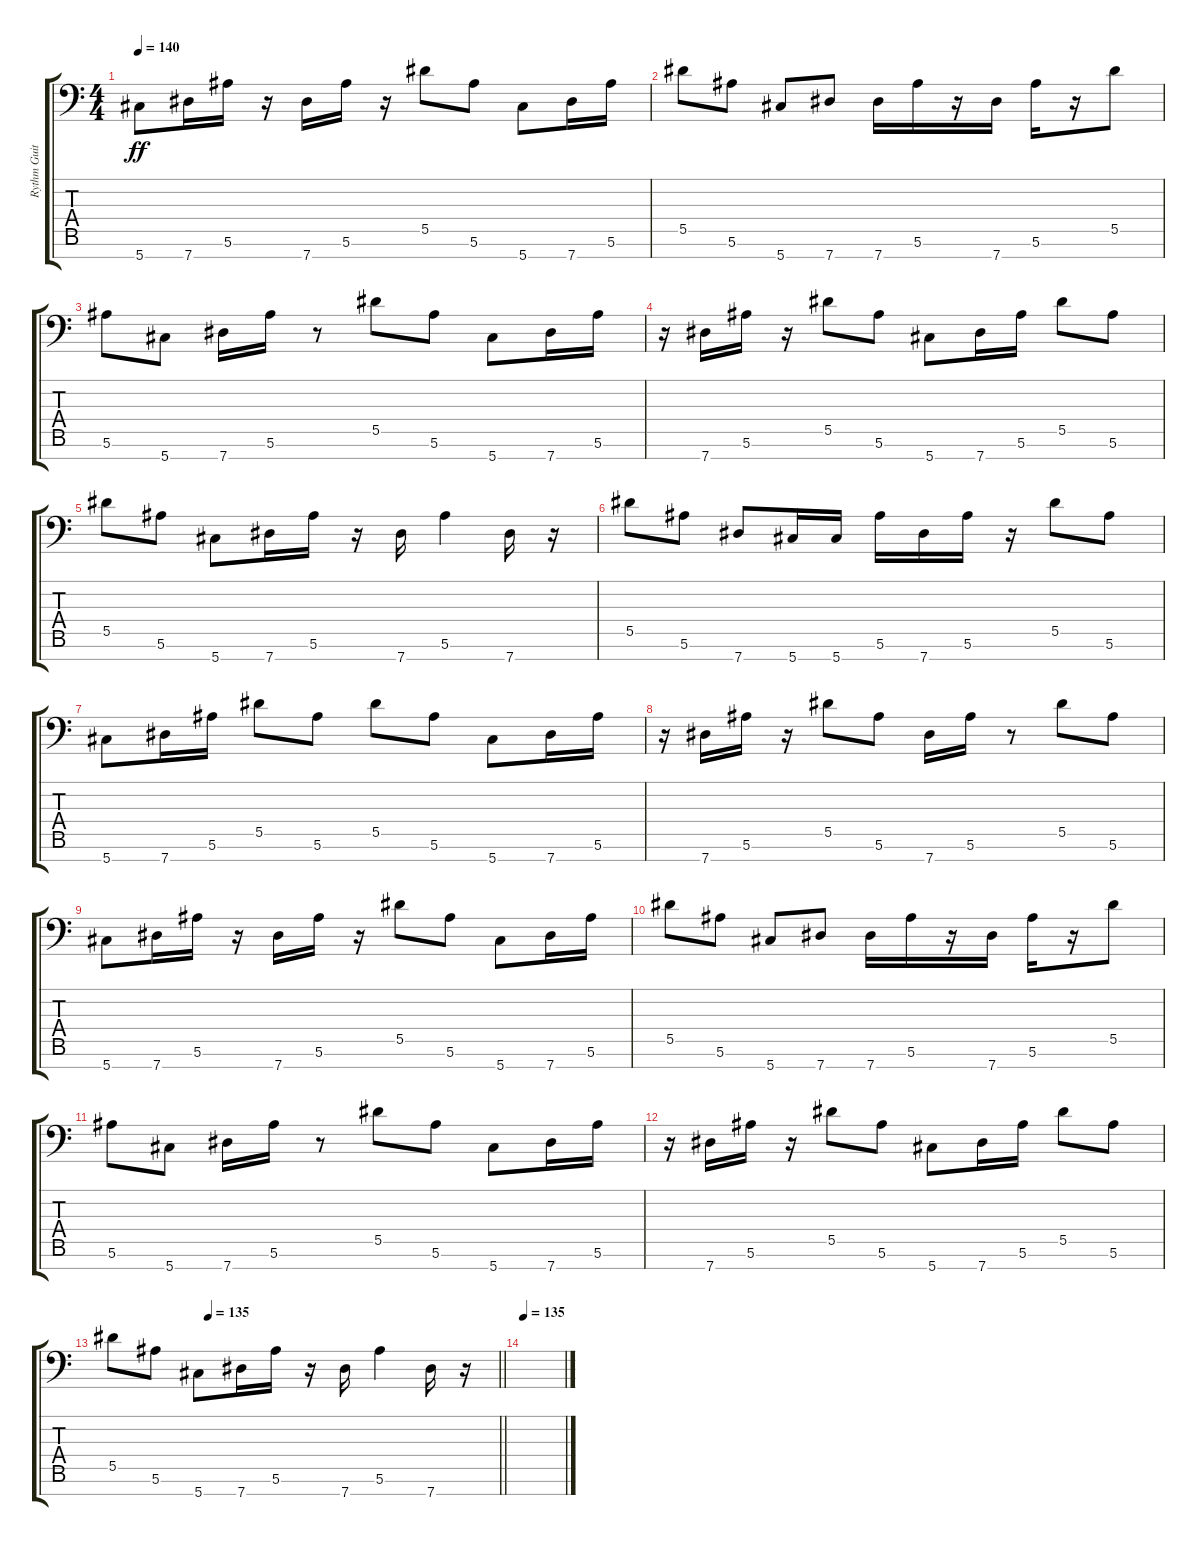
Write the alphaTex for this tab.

\track ("Rythm Guitar #2" "Rythm Guit") {instrument distortionguitar}
\staff {score tabs}
\tuning (Eb4 Bb3 F3 Eb3 Bb2 F2 Ab1) {hide}
\ts (4 4)
\tempo 140
\clef f4
\ks c
5.7.8{dy ff} 7.7.16 5.6.16 r.16 7.7.16 5.6.16 r.16 5.5.8 5.6.8 5.7.8 7.7.16 5.6.16 |
5.5.8 5.6.8 5.7.8 7.7.8 7.7.16 5.6.16 r.16 7.7.16 5.6.16 r.16 5.5.8 |
5.6.8 5.7.8 7.7.16 5.6.16 r.8 5.5.8 5.6.8 5.7.8 7.7.16 5.6.16 |
r.16 7.7.16 5.6.16 r.16 5.5.8 5.6.8 5.7.8 7.7.16 5.6.16 5.5.8 5.6.8 |
5.5.8 5.6.8 5.7.8 7.7.16 5.6.16 r.16 7.7.16 5.6.4 7.7.16 r.16 |
5.5.8 5.6.8 7.7.8 5.7.16 5.7.16 5.6.16 7.7.16 5.6.16 r.16 5.5.8 5.6.8 |
5.7.8 7.7.16 5.6.16 5.5.8 5.6.8 5.5.8 5.6.8 5.7.8 7.7.16 5.6.16 |
r.16 7.7.16 5.6.16 r.16 5.5.8 5.6.8 7.7.16 5.6.16 r.8 5.5.8 5.6.8 |
5.7.8 7.7.16 5.6.16 r.16 7.7.16 5.6.16 r.16 5.5.8 5.6.8 5.7.8 7.7.16 5.6.16 |
5.5.8 5.6.8 5.7.8 7.7.8 7.7.16 5.6.16 r.16 7.7.16 5.6.16 r.16 5.5.8 |
5.6.8 5.7.8 7.7.16 5.6.16 r.8 5.5.8 5.6.8 5.7.8 7.7.16 5.6.16 |
r.16 7.7.16 5.6.16 r.16 5.5.8 5.6.8 5.7.8 7.7.16 5.6.16 5.5.8 5.6.8 |
\tempo (135 0.25)
\barLineRight lightlight
5.5.8 5.6.8 5.7.8 7.7.16 5.6.16 r.16 7.7.16 5.6.4 7.7.16 r.16 |
\section ("" "")
\tempo 135
